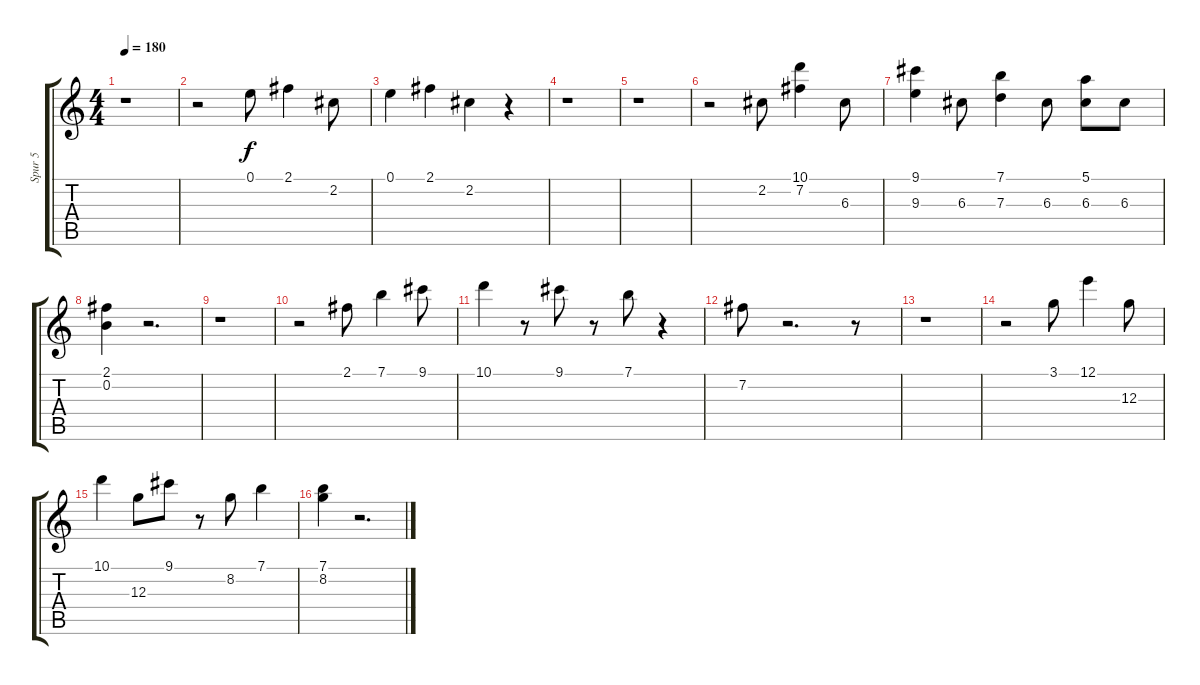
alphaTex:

\track ("Spur 5" "Spur 5") {instrument electricguitarjazz}
\staff {score tabs}
\tuning (E4 B3 G3 D3 A2 E2) {hide}
\ts (4 4)
\tempo 180
\clef g2
\ks c
r.1{dy f} |
r.2 0.1.8 2.1.4 2.2.8 |
0.1.4 2.1.4 2.2.4 r.4 |
r.1 |
r.1 |
r.2 2.2.8 (10.1 7.2).4 6.3.8 |
(9.1 9.3).4 6.3.8 (7.1 7.3).4 6.3.8 (5.1 6.3).8 6.3.8 |
(2.1 0.2).4 r.2{d} |
r.1 |
r.2 2.1.8 7.1.4 9.1.8 |
10.1.4 r.8 9.1.8 r.8 7.1.8 r.4 |
7.2.8 r.2{d} r.8 |
r.1 |
r.2 3.1.8 12.1.4 12.3.8 |
10.1.4 12.3.8 9.1.8 r.8 8.2.8 7.1.4 |
(7.1 8.2).4 r.2{d}
